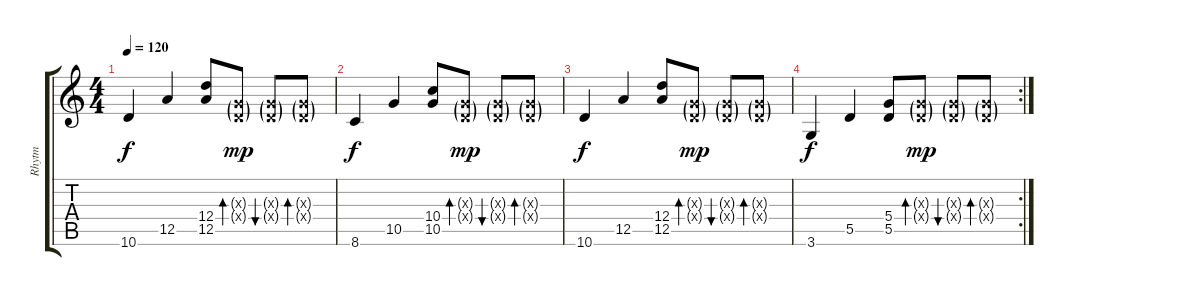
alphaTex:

\track ("Rhytm" "Rhytm") {instrument acousticguitarsteel}
\staff {score tabs}
\tuning (E4 B3 G3 D3 A2 E2) {hide}
\ts (4 4)
\tempo 120
\clef g2
\ks c
10.6.4{dy f} 12.5.4 (12.4 12.5).8 (0.3{g x} 0.4{g x}).8{bd 60 dy mp} (0.3{g x} 0.4{g x}).8{bu 60} (0.3{g x} 0.4{g x}).8{bd 60} |
8.6.4{dy f} 10.5.4 (10.4 10.5).8 (0.3{g x} 0.4{g x}).8{bd 60 dy mp} (0.3{g x} 0.4{g x}).8{bu 60} (0.3{g x} 0.4{g x}).8{bd 60} |
10.6.4{dy f} 12.5.4 (12.4 12.5).8 (0.3{g x} 0.4{g x}).8{bd 60 dy mp} (0.3{g x} 0.4{g x}).8{bu 60} (0.3{g x} 0.4{g x}).8{bd 60} |
\rc 2
3.6.4{dy f} 5.5.4 (5.4 5.5).8 (0.3{g x} 0.4{g x}).8{bd 60 dy mp} (0.3{g x} 0.4{g x}).8{bu 60} (0.3{g x} 0.4{g x}).8{bd 60}
